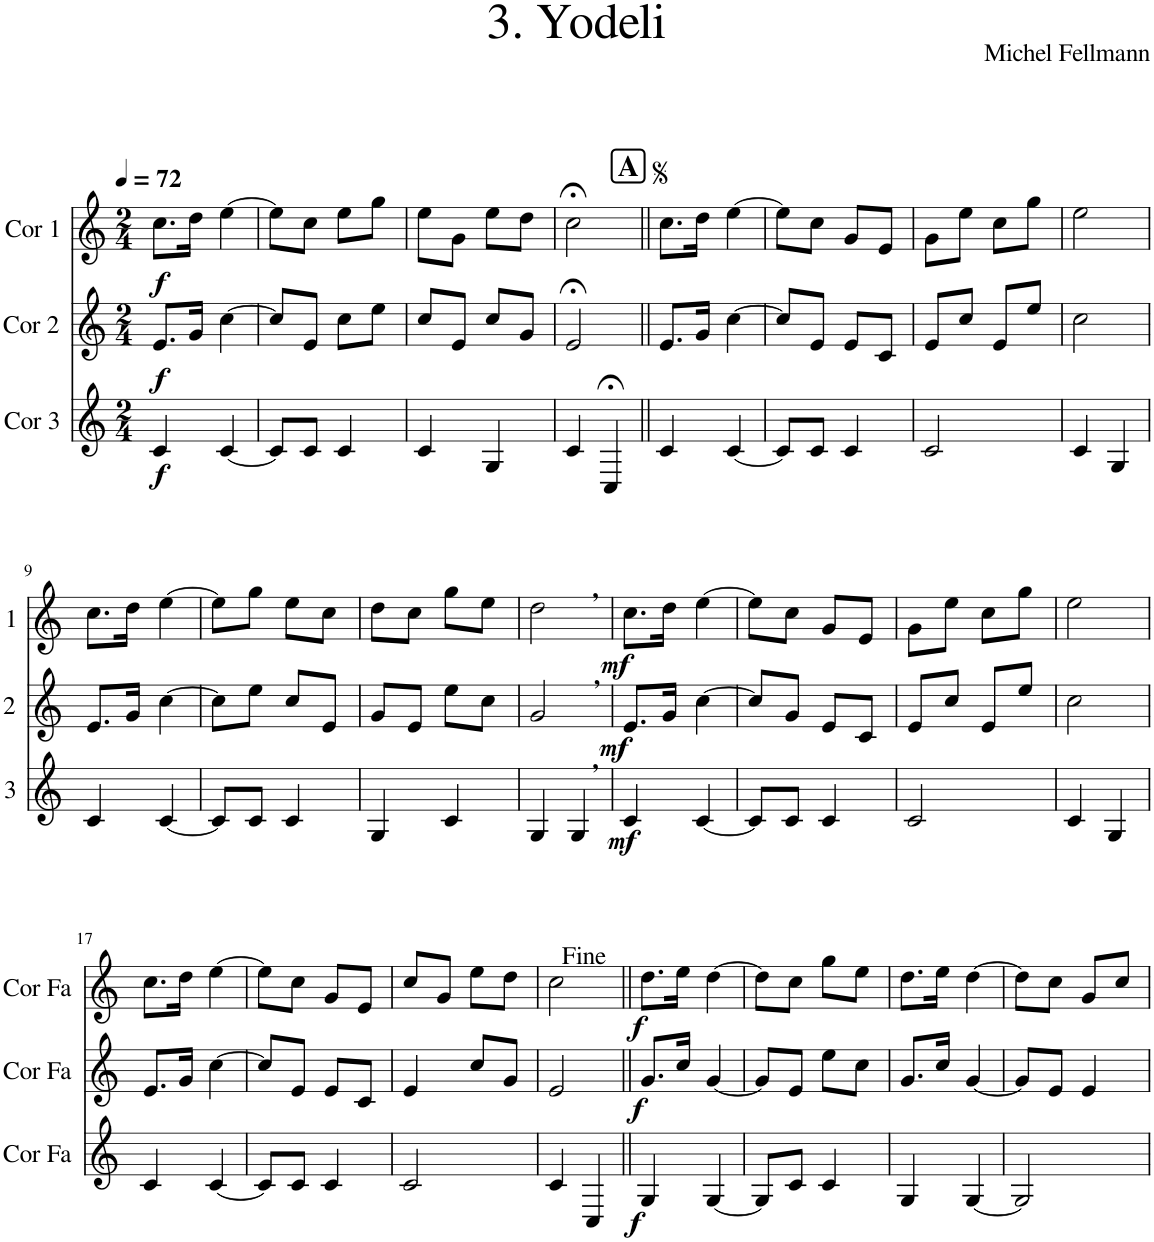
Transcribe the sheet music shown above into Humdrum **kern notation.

**kern	**dynam	**kern	**dynam	**kern	**dynam
*part3	*part3	*part2	*part2	*part1	*part1
*staff3	*staff3	*staff2	*staff2	*staff1	*staff1
*I"Cor 3	*	*I"Cor 2	*	*I"Cor 1	*
*clefG2	*	*clefG2	*	*clefG2	*
*Trd4c7	*	*Trd4c7	*	*Trd4c7	*
*k[]	*	*k[]	*	*k[]	*
*M2/4	*	*M2/4	*	*M2/4	*
*MM72	*	*MM72	*	*MM72	*
=1	=1	=1	=1	=1	=1
!	!LO:DY:b	!	!LO:DY:b	!	!LO:DY:b
4c/	f	8.e/L	f	8.cc\L	f
.	.	16g/Jk	.	16dd\Jk	.
[4c/	.	[4cc\	.	[4ee\	.
=2	=2	=2	=2	=2	=2
8c/L]	.	8cc/L]	.	8ee\L]	.
8c/J	.	8e/J	.	8cc\J	.
4c/	.	8cc\L	.	8ee\L	.
.	.	8ee\J	.	8gg\J	.
=3	=3	=3	=3	=3	=3
4c/	.	8cc/L	.	8ee\L	.
.	.	8e/J	.	8g\J	.
4G/	.	8cc/L	.	8ee\L	.
.	.	8g/J	.	8dd\J	.
=4	=4	=4	=4	=4	=4
4c/	.	2e;</	.	2cc;<\	.
4C;</	.	.	.	.	.
!!LO:REH:place=s1:a:B:cj:fs=14:t=A
=5||	=5||	=5||	=5||	=5||	=5||
4c/	.	8.e/L	.	8.cc\L	.
.	.	16g/Jk	.	16dd\Jk	.
[4c/	.	[4cc\	.	[4ee\	.
=6	=6	=6	=6	=6	=6
8c/L]	.	8cc/L]	.	8ee\L]	.
8c/J	.	8e/J	.	8cc\J	.
4c/	.	8e/L	.	8g/L	.
.	.	8c/J	.	8e/J	.
=7	=7	=7	=7	=7	=7
2c/	.	8e/L	.	8g\L	.
.	.	8cc/J	.	8ee\J	.
.	.	8e/L	.	8cc\L	.
.	.	8ee/J	.	8gg\J	.
=8	=8	=8	=8	=8	=8
4c/	.	2cc\	.	2ee\	.
4G/	.	.	.	.	.
!!LO:LB:g=z
=9	=9	=9	=9	=9	=9
4c/	.	8.e/L	.	8.cc\L	.
.	.	16g/Jk	.	16dd\Jk	.
[4c/	.	[4cc\	.	[4ee\	.
=10	=10	=10	=10	=10	=10
8c/L]	.	8cc\L]	.	8ee\L]	.
8c/J	.	8ee\J	.	8gg\J	.
4c/	.	8cc/L	.	8ee\L	.
.	.	8e/J	.	8cc\J	.
=11	=11	=11	=11	=11	=11
4G/	.	8g/L	.	8dd\L	.
.	.	8e/J	.	8cc\J	.
4c/	.	8ee\L	.	8gg\L	.
.	.	8cc\J	.	8ee\J	.
=12	=12	=12	=12	=12	=12
!	!	!	!	!LO:TX:a:B:t=,	!
!	!	!LO:TX:a:B:t=,	!	!	!
!LO:TX:a:B:t=,	!	!	!	!	!
4G/	.	2g/	.	2dd\	.
4G/	.	.	.	.	.
=13	=13	=13	=13	=13	=13
!	!LO:DY:b	!	!LO:DY:b	!	!LO:DY:b
4c/	mf	8.e/L	mf	8.cc\L	mf
.	.	16g/Jk	.	16dd\Jk	.
[4c/	.	[4cc\	.	[4ee\	.
=14	=14	=14	=14	=14	=14
8c/L]	.	8cc/L]	.	8ee\L]	.
8c/J	.	8g/J	.	8cc\J	.
4c/	.	8e/L	.	8g/L	.
.	.	8c/J	.	8e/J	.
=15	=15	=15	=15	=15	=15
2c/	.	8e/L	.	8g\L	.
.	.	8cc/J	.	8ee\J	.
.	.	8e/L	.	8cc\L	.
.	.	8ee/J	.	8gg\J	.
=16	=16	=16	=16	=16	=16
4c/	.	2cc\	.	2ee\	.
4G/	.	.	.	.	.
!!LO:LB:g=z
=17	=17	=17	=17	=17	=17
4c/	.	8.e/L	.	8.cc\L	.
.	.	16g/Jk	.	16dd\Jk	.
[4c/	.	[4cc\	.	[4ee\	.
=18	=18	=18	=18	=18	=18
8c/L]	.	8cc/L]	.	8ee\L]	.
8c/J	.	8e/J	.	8cc\J	.
4c/	.	8e/L	.	8g/L	.
.	.	8c/J	.	8e/J	.
=19	=19	=19	=19	=19	=19
2c/	.	4e/	.	8cc/L	.
.	.	.	.	8g/J	.
.	.	8cc/L	.	8ee\L	.
.	.	8g/J	.	8dd\J	.
=20	=20	=20	=20	=20	=20
4c/	.	2e/	.	2cc\	.
4C/	.	.	.	.	.
=21||	=21||	=21||	=21||	=21||	=21||
!	!LO:DY:b	!	!LO:DY:b	!	!LO:DY:b
4G/	f	8.g/L	f	8.dd\L	f
.	.	16cc/Jk	.	16ee\Jk	.
[4G/	.	[4g/	.	[4dd\	.
=22	=22	=22	=22	=22	=22
8G/L]	.	8g/L]	.	8dd\L]	.
8c/J	.	8e/J	.	8cc\J	.
4c/	.	8ee\L	.	8gg\L	.
.	.	8cc\J	.	8ee\J	.
=23	=23	=23	=23	=23	=23
4G/	.	8.g/L	.	8.dd\L	.
.	.	16cc/Jk	.	16ee\Jk	.
[4G/	.	[4g/	.	[4dd\	.
=24	=24	=24	=24	=24	=24
2G/]	.	8g/L]	.	8dd\L]	.
.	.	8e/J	.	8cc\J	.
.	.	4e/	.	8g/L	.
.	.	.	.	8cc/J	.
=	=	=	=	=	=
*-	*-	*-	*-	*-	*-
